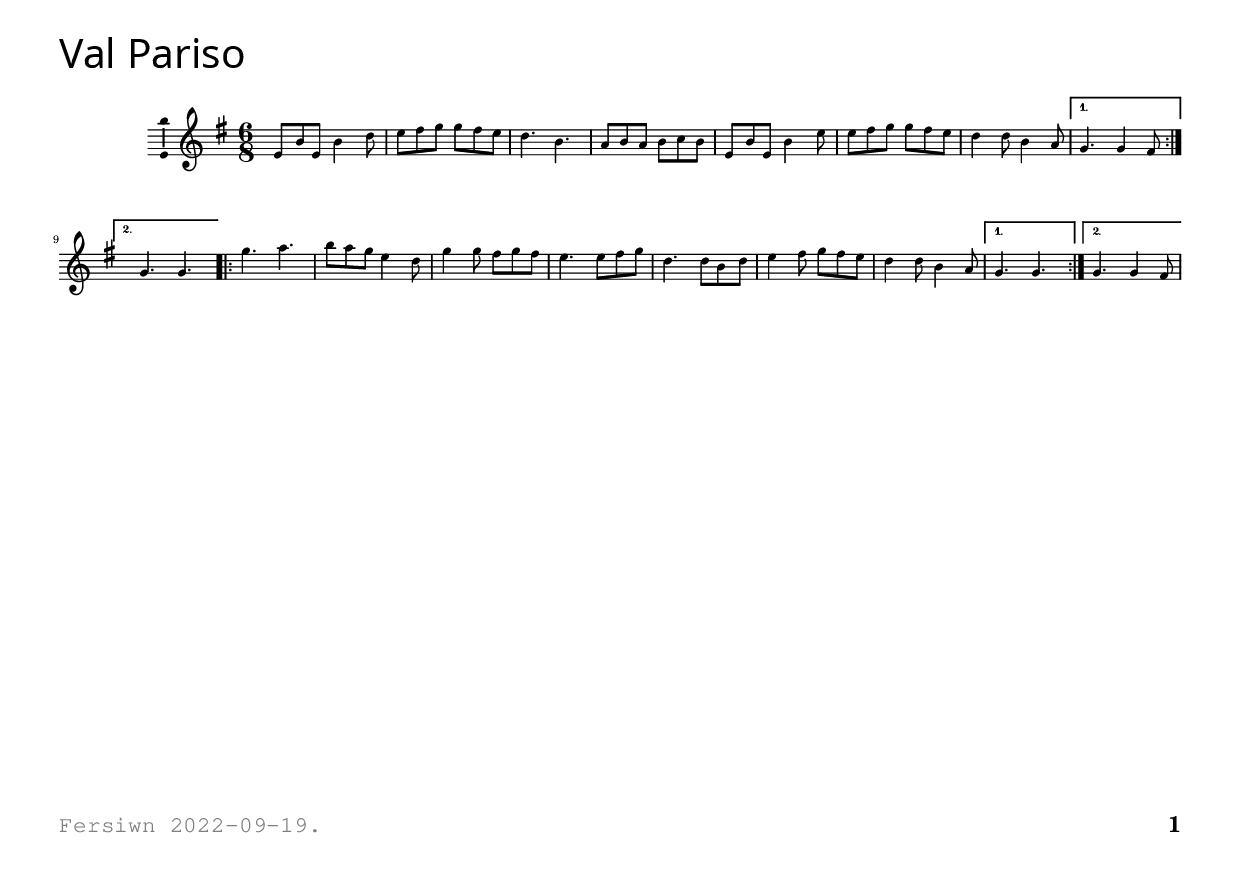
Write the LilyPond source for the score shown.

\version "2.18.2"

% written 2022-09-19 
% transcription from Ceri Rhys Matthews 

val_pariso_title = "Val Pariso"

val_pariso_common =  {
  \time 6/8
  \clef treble 
  \key e \minor
}

val_pariso_melody = \relative e' {
  \val_pariso_common 

  \repeat volta 2 {
    e8 b' e, b'4 d8
    e8 fis g g fis e 
    d4. b4. 
    a8 b a b c b 

    e,8 b' e, b'4 e8
    e8 fis g g fis e 
    d4 d8 b4 a8 
  }

  \alternative {
      { g4. g4 fis8 }
      { g4. g }
  }
  
  \repeat volta 2 {
    g'4. a 
    b8 a g e4 d8 
    g4 g8 fis8 g fis 
    e4. e8 fis g 
    d4. d8 b d
    e4 fis8 g fis e
    d4 d8 b4 a8 
  }

  \alternative {
    { g4. g }
    { g4. g4 fis8 }
  }

}

val_pariso = \score {
  \header { 
    title = \val_pariso_title
  }
  \val_pariso_melody
} %score
  


#(define-markup-command (skip-page-number-range layout props arg) (number-list?)
  (let ((page-number (chain-assoc-get 'page:page-number props -1)))
    (interpret-markup layout props
      (if (>= page-number (car arg))
          (number->string (+ page-number (1+ (- (cadr arg) (car arg)))))
          (chain-assoc-get 'page:page-number-string props -1)))))

\layout {
  \context {
    \ChordNames
    \override ChordName.#'.font-size = #2
    %\override ChordName #'font-series = #'bold 
   
    chordChanges = ##t
   
    \remove "Clef_engraver"
    \remove "Bar_engraver"
    \remove "Bar_number_engraver"
  }
  
  \context {
    \Voice
    \consists "Ambitus_engraver"
  }
  
  \context {
    \Staff
    \override Clef.#'font-size = #3
    \override TimeSignature.#'font-size = #4
    \override KeySignature.#'font-size = #4
  }
  
  #(layout-set-staff-size 12)
  
}


\book {
  \paper {
    print-page-number = ##f
    first-page-number = -1
    
    ragged-bottom = ##t
    % ragged-last = ##t
    
    % two-sided = ##t
    
    % annotate-spacing = ##t
  
    indent = 25\mm
    %system-count = #5
    
    #(set-paper-size "a5landscape")
    
    %#(define fonts (make-pango-font-tree 
    %                      "FoglihtenNo07"
    %                      "Autobus Bold"
    %                      "Truetypewriter"
    %                      (/ staff-height pt 20)))
    
    bookTitleMarkup = \markup {
      \bold
      \fill-line {
        \center-column {
          
          \vspace #7
          \line { \fontsize #8 \override #'(font-name . "FoglihtenNo07") "Alawon o Abertawe" }
          \vspace #1.5
          \line { \fontsize #6 \override #'(font-name . "FoglihtenNo04") "Casgliad Ceri Rhys Matthews" }
          \vspace #0.5
          
        }
      }
    }
    
    scoreTitleMarkup = \markup {
      \fill-line {
        \left-column {
          \vspace #0.75
          \line {
            
            \column { \rounded-box \pad-markup #1 { \line { \huge { \bold { \fromproperty #'header:key } } } } }
            \column {
              \vspace #-0.25
              \left-column { 
                \line{ \fontsize #5 \override #'(font-name . "FoglihtenNo07") \fromproperty #'header:title } 
             }
              \vspace #0.75
            }
          }
        }
        \right-column {  
          \vspace #1
          \typewriter \line { \fromproperty #'header:form }
        }
      }
    }
    
    evenFooterMarkup = \markup {
      \on-the-fly \not-first-page
      \column {
        \fill-line {
          \right-column {
            \vspace #0.25
            \with-color #grey
            \typewriter
            \fromproperty #'header:tagline
          }
          \left-column { 
            \vspace #0.25
            \bold \on-the-fly \not-first-page \skip-page-number-range #'(0 0)
            \vspace #0.75
          }
          
        }
      }
    }
    oddFooterMarkup = \markup {
      \on-the-fly \not-first-page
      \column {
        \fill-line {
          \left-column {
            \vspace #0.25
            \with-color #grey
            \typewriter
            \fromproperty #'header:tagline
          }
          \right-column { 
            \vspace #0.25
            \bold \on-the-fly \not-first-page \skip-page-number-range #'(0 0)
            \vspace #0.75
          }
        }
      }
    }
    
  } %paper

  
  \header { 
    title = "Alawon o Abertawe"
    subtitle = ""
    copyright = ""
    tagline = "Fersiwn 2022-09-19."
  }
 
  \bookpart {
    \pageBreak
    
%      \markup { 
 %     
 %       \fill-line {
 %         \center-column {
 %           \vspace #1 \line { "..." }
 %         }
 %       }
 %     }
 %     \markup {
 %       \fill-line {
 %         \left-column {  
 %           \vspace #1
 %           \typewriter \wordwrap { "Ers ganrifoedd mae
%clerwyr yn teithio o dre i dre, 
%drwy'r goroesi gwledydd, traddodiad ac amser. Sawl wedi crwydro." }
 %         }
 %         \left-column {  
 %           \vspace #1
 %           \typewriter \wordwrap { "center" }
 %         }
 %         \left-column {  
 %           \vspace #1
 %           \typewriter \wordwrap { "abcd" }
 %         }
 %       }
%   }
    
    \pageBreak
    
    \val_pariso   \pageBreak

  } %bookpart
} %book